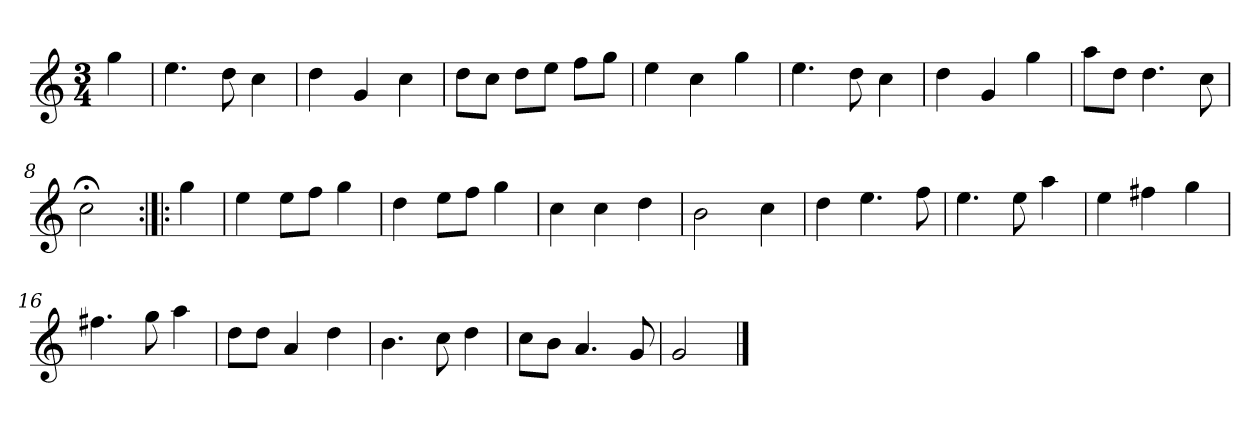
**kern
*part1
*staff1
*clefG2
*k[]
*C:
*M3/4
*MM120
=
4gg
=1
4.ee
8dd
4cc
=2
4dd
4g
4cc
=3
8dd\L
8cc\J
8dd\L
8ee\J
8ff\L
8gg\J
=4
4ee
4cc
4gg
=5
4.ee
8dd
4cc
=6
4dd
4g
4gg
=7
8aa\L
8dd\J
4.dd
8cc
=8
2cc;<
=:|!|:
4gg
=9
4ee
8ee\L
8ff\J
4gg
=10
4dd
8ee\L
8ff\J
4gg
=11
4cc
4cc
4dd
=12
2b
4cc
=13
4dd
4.ee
8ff
=14
4.ee
8ee
4aa
=15
4ee
4ff#X
4gg
=16
4.ff#X
8gg
4aa
=17
8dd\L
8dd\J
4a
4dd
=18
4.b
8cc
4dd
=19
8cc\L
8b\J
4.a
8g
=20
2g
==
*-
